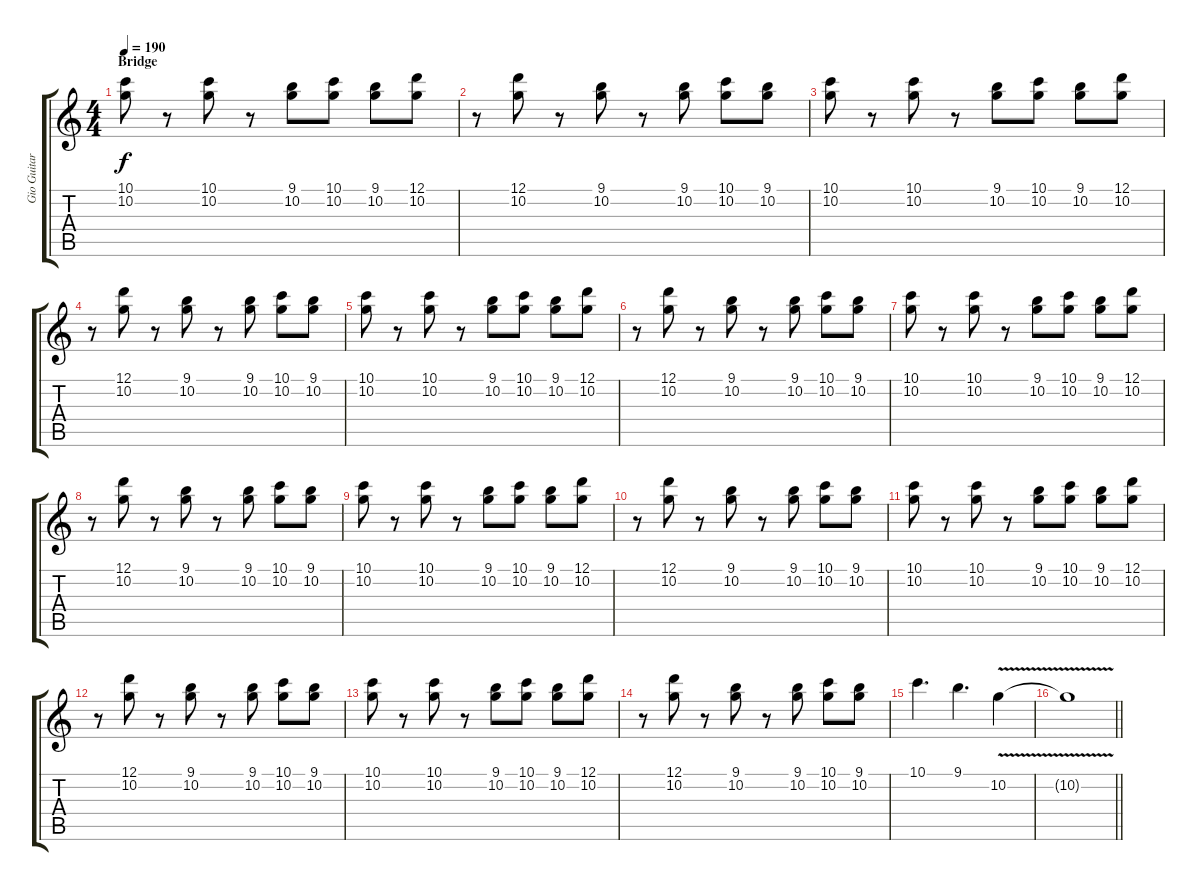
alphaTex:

\track ("Gio Guitar" "Gio Guitar") {instrument distortionguitar}
\staff {score tabs}
\tuning (D4 A3 F3 C3 G2 D2) {hide}
\ts (4 4)
\section ("" "Bridge")
\tempo 190
\clef g2
\ks c
(10.1 10.2).8{dy f} r.8 (10.1 10.2).8 r.8 (9.1 10.2).8 (10.1 10.2).8 (9.1 10.2).8 (12.1 10.2).8 |
r.8 (12.1 10.2).8 r.8 (9.1 10.2).8 r.8 (9.1 10.2).8 (10.1 10.2).8 (9.1 10.2).8 |
(10.1 10.2).8 r.8 (10.1 10.2).8 r.8 (9.1 10.2).8 (10.1 10.2).8 (9.1 10.2).8 (12.1 10.2).8 |
r.8 (12.1 10.2).8 r.8 (9.1 10.2).8 r.8 (9.1 10.2).8 (10.1 10.2).8 (9.1 10.2).8 |
(10.1 10.2).8 r.8 (10.1 10.2).8 r.8 (9.1 10.2).8 (10.1 10.2).8 (9.1 10.2).8 (12.1 10.2).8 |
r.8 (12.1 10.2).8 r.8 (9.1 10.2).8 r.8 (9.1 10.2).8 (10.1 10.2).8 (9.1 10.2).8 |
(10.1 10.2).8 r.8 (10.1 10.2).8 r.8 (9.1 10.2).8 (10.1 10.2).8 (9.1 10.2).8 (12.1 10.2).8 |
r.8 (12.1 10.2).8 r.8 (9.1 10.2).8 r.8 (9.1 10.2).8 (10.1 10.2).8 (9.1 10.2).8 |
(10.1 10.2).8 r.8 (10.1 10.2).8 r.8 (9.1 10.2).8 (10.1 10.2).8 (9.1 10.2).8 (12.1 10.2).8 |
r.8 (12.1 10.2).8 r.8 (9.1 10.2).8 r.8 (9.1 10.2).8 (10.1 10.2).8 (9.1 10.2).8 |
(10.1 10.2).8 r.8 (10.1 10.2).8 r.8 (9.1 10.2).8 (10.1 10.2).8 (9.1 10.2).8 (12.1 10.2).8 |
r.8 (12.1 10.2).8 r.8 (9.1 10.2).8 r.8 (9.1 10.2).8 (10.1 10.2).8 (9.1 10.2).8 |
(10.1 10.2).8 r.8 (10.1 10.2).8 r.8 (9.1 10.2).8 (10.1 10.2).8 (9.1 10.2).8 (12.1 10.2).8 |
r.8 (12.1 10.2).8 r.8 (9.1 10.2).8 r.8 (9.1 10.2).8 (10.1 10.2).8 (9.1 10.2).8 |
10.1.4{d} 9.1.4{d} 10.2{v}.4 |
\barLineRight lightlight
10.2{t}.1
